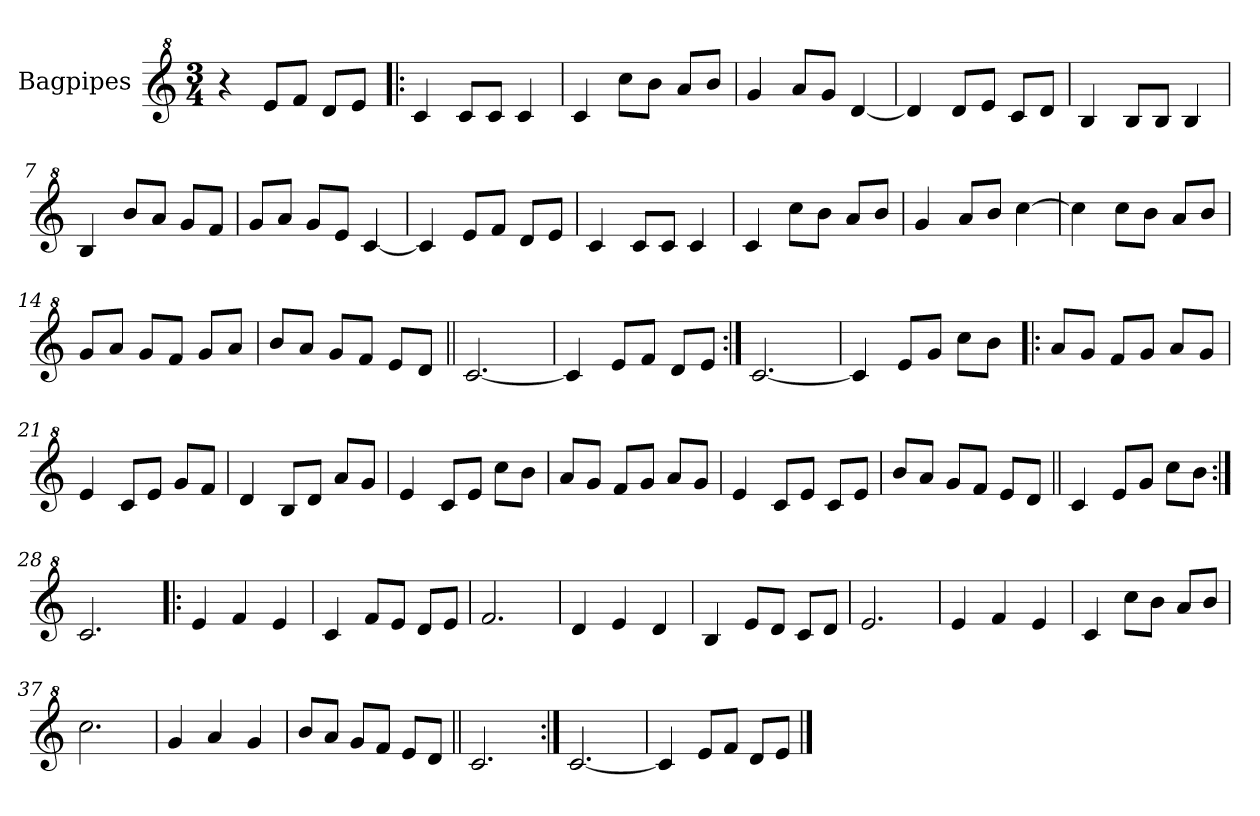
**kern
*part1
*staff1
*I"Bagpipes
*I'Bag
*clefG^2
*k[]
*M3/4
*MM200
=1
4r
8ee/L
8ff/J
8dd/L
8ee/J
=2!|:
4cc/
8cc/L
8cc/J
4cc/
=3
4cc/
8ccc\L
8bb\J
8aa/L
8bb/J
=4
4gg/
8aa/L
8gg/J
[4dd/
=5
4dd/]
8dd/L
8ee/J
8cc/L
8dd/J
=6
4b/
8b/L
8b/J
4b/
=7
4b/
8bb/L
8aa/J
8gg/L
8ff/J
=8
8gg/L
8aa/J
8gg/L
8ee/J
[4cc/
!!LO:LB:g=z
=9
4cc/]
8ee/L
8ff/J
8dd/L
8ee/J
=10
4cc/
8cc/L
8cc/J
4cc/
=11
4cc/
8ccc\L
8bb\J
8aa/L
8bb/J
=12
4gg/
8aa/L
8bb/J
[4ccc\
=13
4ccc\]
8ccc\L
8bb\J
8aa/L
8bb/J
=14
8gg/L
8aa/J
8gg/L
8ff/J
8gg/L
8aa/J
=15
8bb/L
8aa/J
8gg/L
8ff/J
8ee/L
8dd/J
=16||
[2.cc/
=17
4cc/]
8ee/L
8ff/J
8dd/L
8ee/J
!!LO:LB:g=z
=18:|!
[2.cc/
=19
4cc/]
8ee/L
8gg/J
8ccc\L
8bb\J
=20!|:
8aa/L
8gg/J
8ff/L
8gg/J
8aa/L
8gg/J
=21
4ee/
8cc/L
8ee/J
8gg/L
8ff/J
=22
4dd/
8b/L
8dd/J
8aa/L
8gg/J
=23
4ee/
8cc/L
8ee/J
8ccc\L
8bb\J
=24
8aa/L
8gg/J
8ff/L
8gg/J
8aa/L
8gg/J
=25
4ee/
8cc/L
8ee/J
8cc/L
8ee/J
=26
8bb/L
8aa/J
8gg/L
8ff/J
8ee/L
8dd/J
!!LO:LB:g=z
=27||
4cc/
8ee/L
8gg/J
8ccc\L
8bb\J
=28:|!
2.cc/
=29!|:
4ee/
4ff/
4ee/
=30
4cc/
8ff/L
8ee/J
8dd/L
8ee/J
=31
2.ff/
=32
4dd/
4ee/
4dd/
=33
4b/
8ee/L
8dd/J
8cc/L
8dd/J
=34
2.ee/
=35
4ee/
4ff/
4ee/
=36
4cc/
8ccc\L
8bb\J
8aa/L
8bb/J
=37
2.ccc\
=38
4gg/
4aa/
4gg/
!!LO:LB:g=z
=39
8bb/L
8aa/J
8gg/L
8ff/J
8ee/L
8dd/J
=40||
2.cc/
=41:|!
[2.cc/
=42
4cc/]
8ee/L
8ff/J
8dd/L
8ee/J
==
*-
